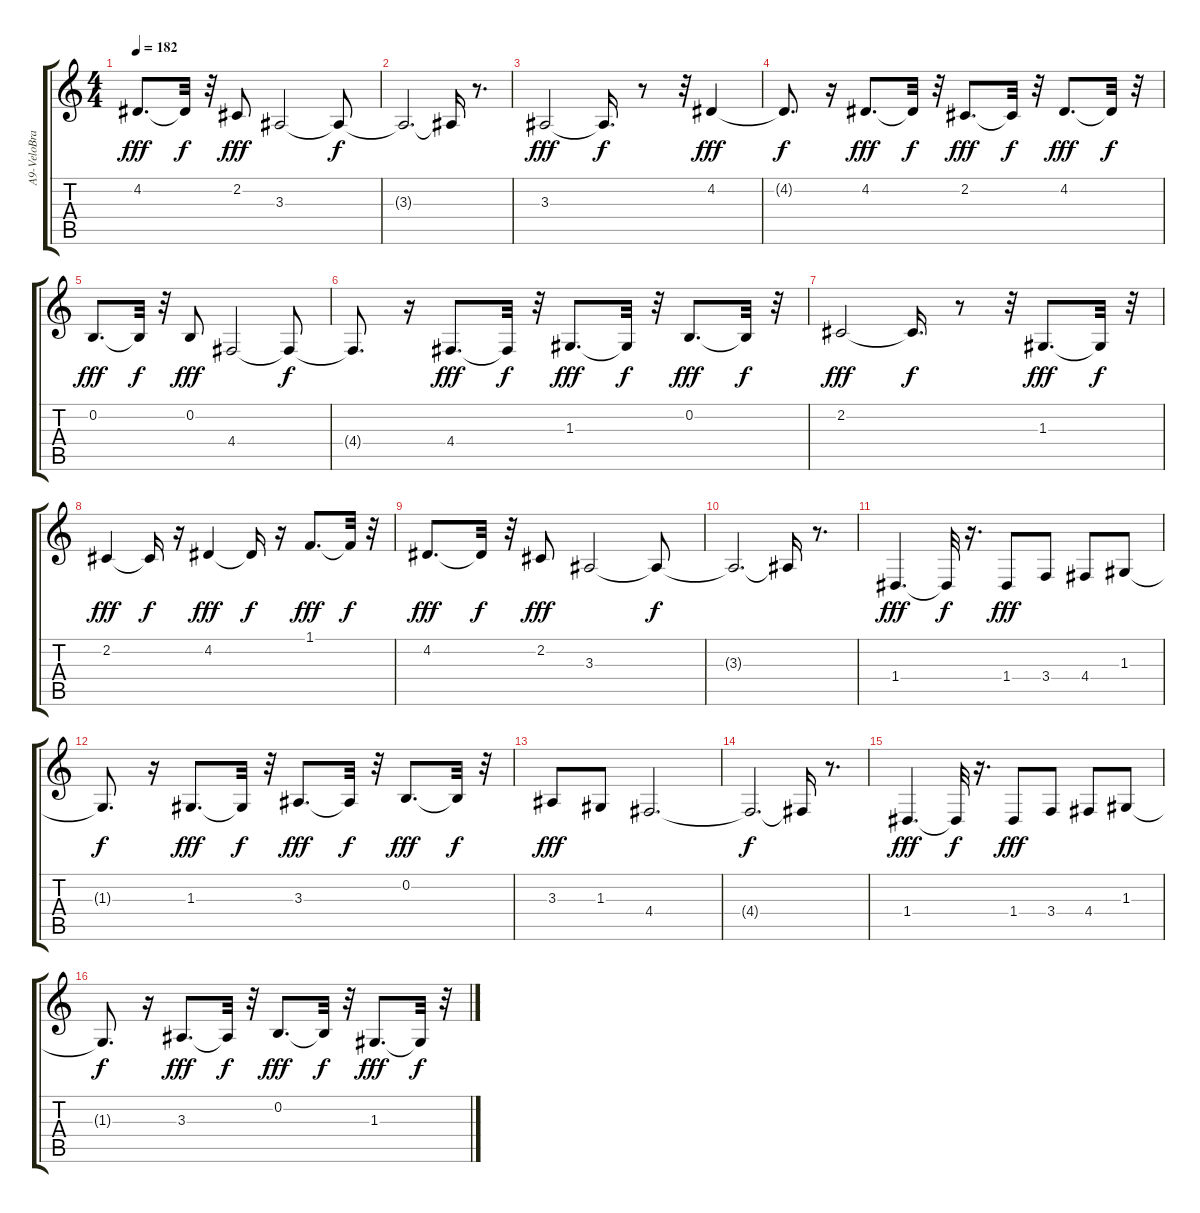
\track ("A9-VeloBrass 2 " "A9-VeloBra") {instrument synthbrass2}
\staff {score tabs}
\tuning (E4 B3 G3 D3 A2 E2) {hide}
\ts (4 4)
\tempo 182
\clef g2
\ks c
4.2.8{d dy fff} 4.2{t}.32{dy f} r.32 2.2.8{dy fff} 3.3.2 3.3{t}.8{dy f} |
3.3{t}.2{d} 3.3{t}.16 r.8{d} |
3.3.2{dy fff} 3.3{t}.16{d dy f} r.8 r.32 4.2.4{dy fff} |
4.2{t}.8{d dy f} r.16 4.2.8{d dy fff} 4.2{t}.32{dy f} r.32 2.2.8{d dy fff} 2.2{t}.32{dy f} r.32 4.2.8{d dy fff} 4.2{t}.32{dy f} r.32 |
0.2.8{d dy fff} 0.2{t}.32{dy f} r.32 0.2.8{dy fff} 4.4.2 4.4{t}.8{dy f} |
4.4{t}.8{d} r.16 4.4.8{d dy fff} 4.4{t}.32{dy f} r.32 1.3.8{d dy fff} 1.3{t}.32{dy f} r.32 0.2.8{d dy fff} 0.2{t}.32{dy f} r.32 |
2.2.2{dy fff} 2.2{t}.16{d dy f} r.8 r.32 1.3.8{d dy fff} 1.3{t}.32{dy f} r.32 |
2.2.4{dy fff} 2.2{t}.16{dy f} r.16 4.2.4{dy fff} 4.2{t}.16{dy f} r.16 1.1.8{d dy fff} 1.1{t}.32{dy f} r.32 |
4.2.8{d dy fff} 4.2{t}.32{dy f} r.32 2.2.8{dy fff} 3.3.2 3.3{t}.8{dy f} |
3.3{t}.2{d} 3.3{t}.16 r.8{d} |
1.4.4{d dy fff} 1.4{t}.32{dy f} r.16{d} 1.4.8{dy fff} 3.4.8 4.4.8 1.3.8 |
1.3{t}.8{d dy f} r.16 1.3.8{d dy fff} 1.3{t}.32{dy f} r.32 3.3.8{d dy fff} 3.3{t}.32{dy f} r.32 0.2.8{d dy fff} 0.2{t}.32{dy f} r.32 |
3.3.8{dy fff} 1.3.8 4.4.2{d} |
4.4{t}.2{d dy f} 4.4{t}.16 r.8{d} |
1.4.4{d dy fff} 1.4{t}.32{dy f} r.16{d} 1.4.8{dy fff} 3.4.8 4.4.8 1.3.8 |
1.3{t}.8{d dy f} r.16 3.3.8{d dy fff} 3.3{t}.32{dy f} r.32 0.2.8{d dy fff} 0.2{t}.32{dy f} r.32 1.3.8{d dy fff} 1.3{t}.32{dy f} r.32
